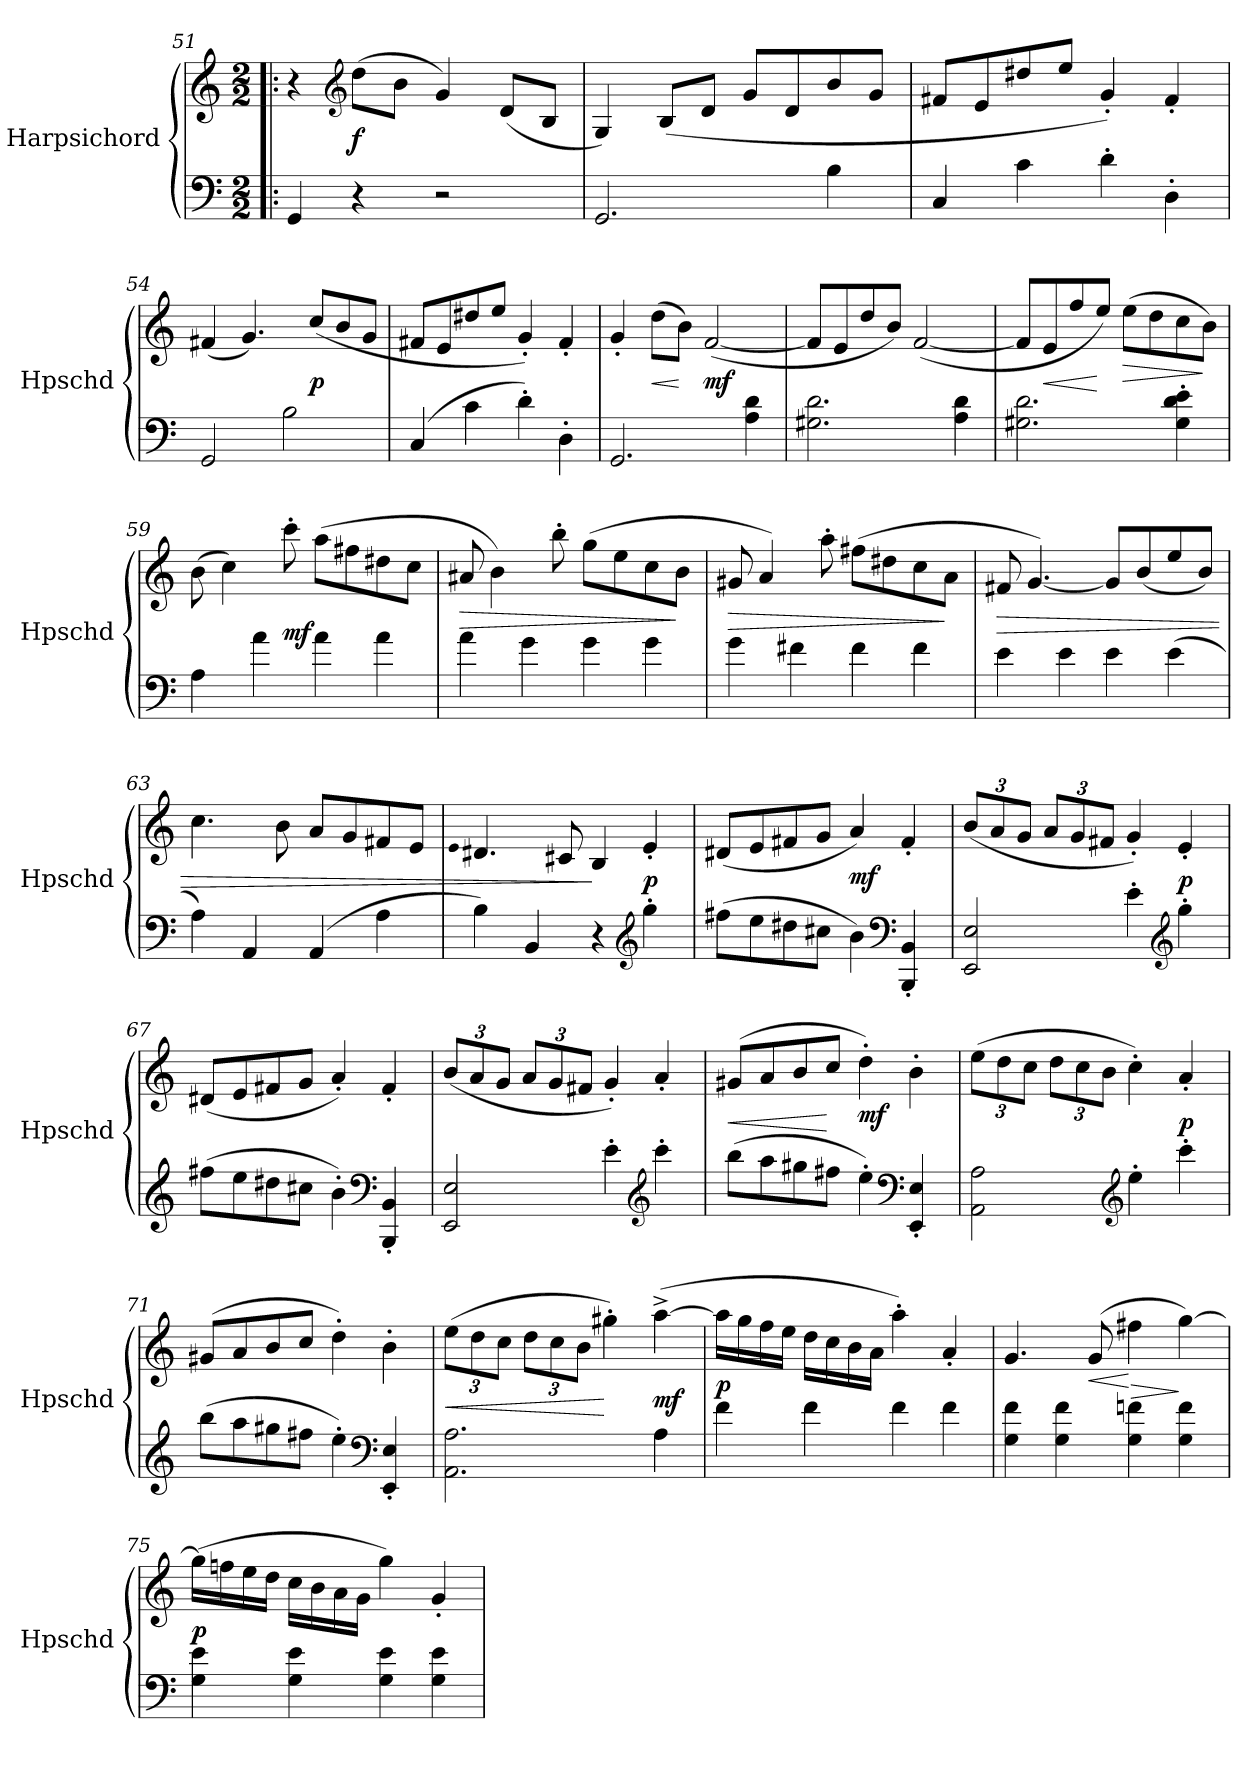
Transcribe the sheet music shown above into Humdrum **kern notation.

**kern	**kern	**dynam
*part1	*part1	*part1
*staff2	*staff1	*staff1/2
*I"Harpsichord	*	*
*I'Hpschd	*	*
*clefF4	*clefG2	*
*k[]	*k[]	*
*C:	*C:	*
*M2/2	*M2/2	*
=51!|:	=51!|:	=51!|:
4GG/	4r	.
*	*clefG2	*
4r	(8dd\L	f
.	8b\J	.
2r	4g/)	.
.	(8d/L	.
.	8B/J	.
=52	=52	=52
2.GG/	4G/)	.
.	(8B/L	.
.	8d/J	.
.	8g/L	.
.	8d/	.
4B\	8b/	.
.	8g/J	.
=53	=53	=53
4C/	8f#X/L	.
.	8e/	.
4c\	8dd#X/	.
.	8ee/J	.
4d'\	4g'/)	.
4D'\	4f#'/	.
=54	=54	=54
2GG/	(4f#X/	.
.	4.g/)	.
2B\	.	.
.	(8cc/L	p
.	8b/	.
.	8g/J	.
=55	=55	=55
(4C/	8f#X/L	.
.	8e/	.
4c\	8dd#X/	.
.	8ee/J	.
4d'\)	4g'/)	.
4D'\	4f#'/	.
=56	=56	=56
2.GG/	4g'/	.
.	(8dd\L	<
.	8b\J)	[
.	([2f/	mf
4A\ 4d\	.	.
=57	=57	=57
2.G#X\ 2.d\	8f/L]	.
.	8e/	.
.	8dd/	.
.	8b/J)	.
.	([2f/	.
4A\ 4d\	.	.
=58	=58	=58
2.G#X\ 2.d\	8f/L]	.
.	8e/	<
.	8ff/	.
.	8ee/J)	[
.	(8ee\L	>
.	8dd\	.
4G#'\ 4d'\ 4e'\	8cc\	.
.	8b\J)	]
=59	=59	=59
4A\	(8b\	.
.	4cc\)	.
4a\	.	.
.	8ccc'\	mf
4a\	(8aa\L	.
.	8ff#X\	.
4a\	8dd#X\	.
.	8cc\J	.
=60	=60	=60
4a\	8a#X/	>
.	4b\)	.
4g\	.	.
.	8bb'\	.
4g\	(8gg\L	.
.	8ee\	.
4g\	8cc\	.
.	8b\J	]
=61	=61	=61
4g\	8g#X/	>
.	4a/)	.
4f#X\	.	.
.	8aa'\	.
4f#\	(8ff#X\L	.
.	8dd#X\	.
4f#\	8cc\	.
.	8a\J	]
=62	=62	=62
4e\	8f#X/	>
.	[4.g/)	.
4e\	.	.
4e\	8g/L]	.
.	(8b/	.
(4e\	8ee/	.
.	8b/J)	.
=63	=63	=63
4A\)	4.cc\	.
4AA/	.	.
.	8b\	.
(4AA/	8a/L	.
.	8g/	.
4A\	8f#X/	.
.	8e/J	.
=64	=64	=64
.	qe	.
4B\)	4.d#X/	.
4BB/	.	.
.	8c#X/	.
4r	4B/	]
*clefG2	*	*
4gg'\	4e'/	p
=65	=65	=65
(8ff#X\L	(8d#X/L	.
8ee\	8e/	.
8dd#X\	8f#X/	.
8cc#X\J	8g/J	.
4b\)	4a/)	mf
*clefF4	*	*
4BBB'/ 4BB'/	4f#'/	.
=66	=66	=66
2EE/ 2E/	(12b/L	.
.	12a/	.
.	12g/J	.
.	12a/L	.
.	12g/	.
.	12f#X/J	.
4e'\	4g'/)	.
*clefG2	*	*
4gg'\	4e'/	p
=67	=67	=67
(8ff#X\L	(8d#X/L	.
8ee\	8e/	.
8dd#X\	8f#X/	.
8cc#X\J	8g/J	.
4b'\)	4a'/)	.
*clefF4	*	*
4BBB'/ 4BB'/	4f#'/	.
=68	=68	=68
2EE/ 2E/	(12b/L	.
.	12a/	.
.	12g/J	.
.	12a/L	.
.	12g/	.
.	12f#X/J	.
4e'\	4g'/)	.
*clefG2	*	*
4ccc'\	4a'/	.
=69	=69	=69
(8bb\L	(8g#X/L	<
8aa\	8a/	.
8gg#X\	8b/	.
8ff#X\J	8cc/J	[
4ee'\)	4dd'\)	mf
*clefF4	*	*
4EE'/ 4E'/	4b'\	.
=70	=70	=70
2AA\ 2A\	(12ee\L	.
.	12dd\	.
.	12cc\J	.
.	12dd\L	.
.	12cc\	.
.	12b\J	.
*clefG2	*	*
4ee'\	4cc'\)	.
4ccc'\	4a'/	p
=71	=71	=71
(8bb\L	(8g#X/L	.
8aa\	8a/	.
8gg#X\	8b/	.
8ff#X\J	8cc/J	.
4ee'\)	4dd'\)	.
*clefF4	*	*
4EE'/ 4E'/	4b'\	.
=72	=72	=72
2.AA\ 2.A\	(12ee\L	<
.	12dd\	.
.	12cc\J	.
.	12dd\L	.
.	12cc\	.
.	12b\J	.
.	4gg#X'\)	[
4A\	([4aa^\	mf
=73	=73	=73
4f\	16aa\LL]	p
.	16gg\	.
.	16ff\	.
.	16ee\JJ	.
4f\	16dd\LL	.
.	16cc\	.
.	16b\	.
.	16a\JJ	.
4f\	4aa'\)	.
4f\	4a'/	.
=74	=74	=74
4G\ 4f\	4.g/	.
4G\ 4f\	.	.
.	(8g/	<
4G\ 4fn\	4ff#X\	[ >
4G\ 4f\	[4gg\)	]
=75	=75	=75
4G\ 4e\	(16gg\LL]	p
.	16ffn\	.
.	16ee\	.
.	16dd\JJ	.
4G\ 4e\	16cc\LL	.
.	16b\	.
.	16a\	.
.	16g\JJ	.
4G\ 4e\	4gg\)	.
4G\ 4e\	4g'/	.
=	=	=
*-	*-	*-
